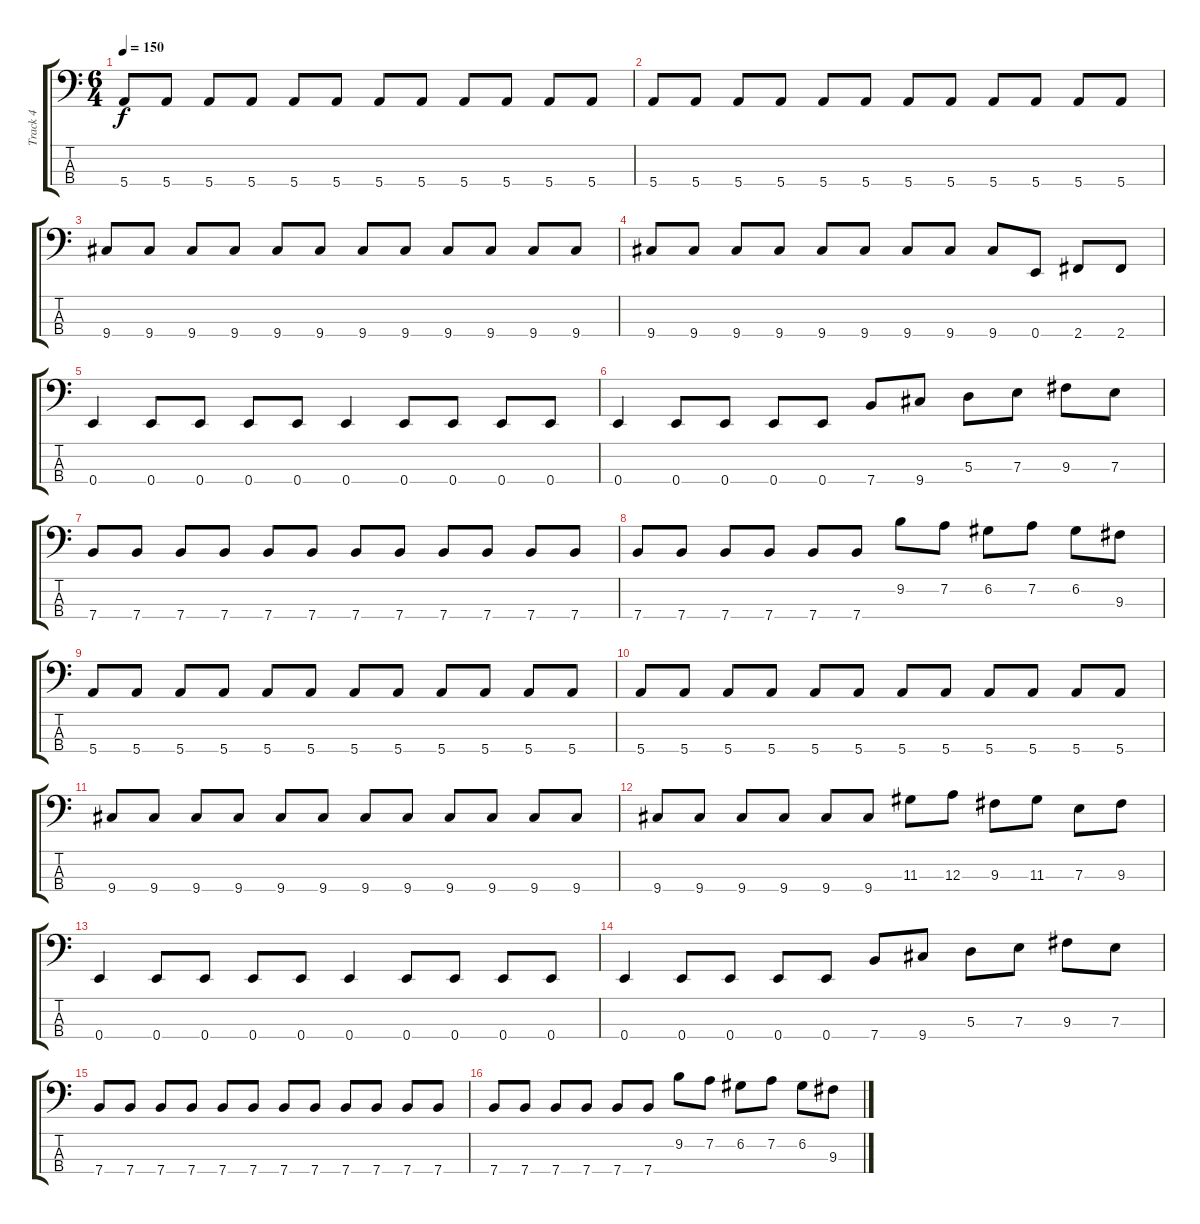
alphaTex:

\track ("Track 4" "Track 4") {instrument electricbassfinger}
\staff {score tabs}
\tuning (G2 D2 A1 E1) {hide}
\ts (6 4)
\tempo 150
\clef f4
\ks c
5.4.8{dy f} 5.4.8 5.4.8 5.4.8 5.4.8 5.4.8 5.4.8 5.4.8 5.4.8 5.4.8 5.4.8 5.4.8 |
5.4.8 5.4.8 5.4.8 5.4.8 5.4.8 5.4.8 5.4.8 5.4.8 5.4.8 5.4.8 5.4.8 5.4.8 |
9.4.8 9.4.8 9.4.8 9.4.8 9.4.8 9.4.8 9.4.8 9.4.8 9.4.8 9.4.8 9.4.8 9.4.8 |
9.4.8 9.4.8 9.4.8 9.4.8 9.4.8 9.4.8 9.4.8 9.4.8 9.4.8 0.4.8 2.4.8 2.4.8 |
0.4.4 0.4.8 0.4.8 0.4.8 0.4.8 0.4.4 0.4.8 0.4.8 0.4.8 0.4.8 |
0.4.4 0.4.8 0.4.8 0.4.8 0.4.8 7.4.8 9.4.8 5.3.8 7.3.8 9.3.8 7.3.8 |
7.4.8 7.4.8 7.4.8 7.4.8 7.4.8 7.4.8 7.4.8 7.4.8 7.4.8 7.4.8 7.4.8 7.4.8 |
7.4.8 7.4.8 7.4.8 7.4.8 7.4.8 7.4.8 9.2.8 7.2.8 6.2.8 7.2.8 6.2.8 9.3.8 |
5.4.8 5.4.8 5.4.8 5.4.8 5.4.8 5.4.8 5.4.8 5.4.8 5.4.8 5.4.8 5.4.8 5.4.8 |
5.4.8 5.4.8 5.4.8 5.4.8 5.4.8 5.4.8 5.4.8 5.4.8 5.4.8 5.4.8 5.4.8 5.4.8 |
9.4.8 9.4.8 9.4.8 9.4.8 9.4.8 9.4.8 9.4.8 9.4.8 9.4.8 9.4.8 9.4.8 9.4.8 |
9.4.8 9.4.8 9.4.8 9.4.8 9.4.8 9.4.8 11.3.8 12.3.8 9.3.8 11.3.8 7.3.8 9.3.8 |
0.4.4 0.4.8 0.4.8 0.4.8 0.4.8 0.4.4 0.4.8 0.4.8 0.4.8 0.4.8 |
0.4.4 0.4.8 0.4.8 0.4.8 0.4.8 7.4.8 9.4.8 5.3.8 7.3.8 9.3.8 7.3.8 |
7.4.8 7.4.8 7.4.8 7.4.8 7.4.8 7.4.8 7.4.8 7.4.8 7.4.8 7.4.8 7.4.8 7.4.8 |
7.4.8 7.4.8 7.4.8 7.4.8 7.4.8 7.4.8 9.2.8 7.2.8 6.2.8 7.2.8 6.2.8 9.3.8
